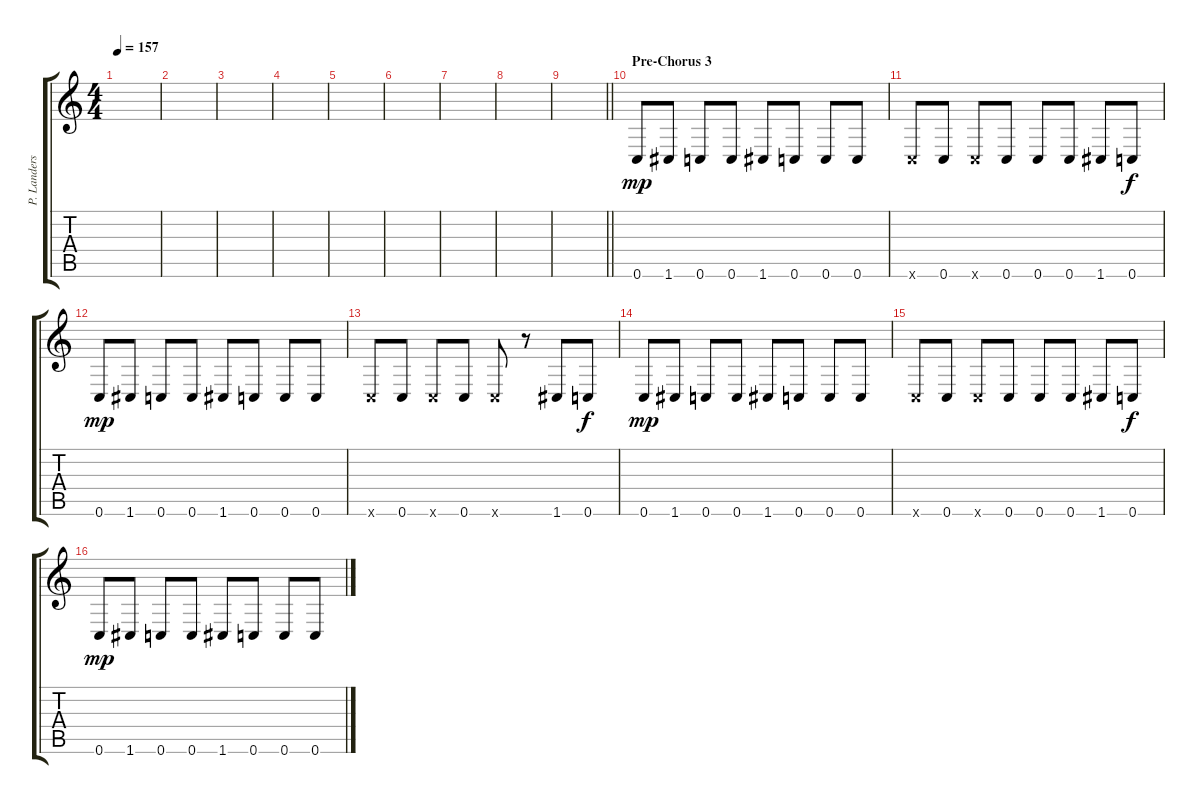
\track ("P. Landers" "P. Landers") {instrument overdrivenguitar}
\staff {score tabs}
\tuning (D4 A3 F3 C3 G2 C2) {hide}
\ts (4 4)
\tempo 157
\clef g2
\ks c
|
|
|
|
|
|
|
|
\barLineRight lightlight
|
\section ("" "Pre-Chorus 3")
0.6.8{dy mp volume 14} 1.6.8 0.6.8 0.6.8 1.6.8 0.6.8 0.6.8 0.6.8 |
0.6{x}.8 0.6.8 0.6{x}.8 0.6.8 0.6.8 0.6.8 1.6.8 0.6.8{dy f} |
0.6.8{dy mp} 1.6.8 0.6.8 0.6.8 1.6.8 0.6.8 0.6.8 0.6.8 |
0.6{x}.8 0.6.8 0.6{x}.8 0.6.8 0.6{x}.8 r.8 1.6.8 0.6.8{dy f} |
0.6.8{dy mp} 1.6.8 0.6.8 0.6.8 1.6.8 0.6.8 0.6.8 0.6.8 |
0.6{x}.8 0.6.8 0.6{x}.8 0.6.8 0.6.8 0.6.8 1.6.8 0.6.8{dy f} |
0.6.8{dy mp} 1.6.8 0.6.8 0.6.8 1.6.8 0.6.8 0.6.8 0.6.8
